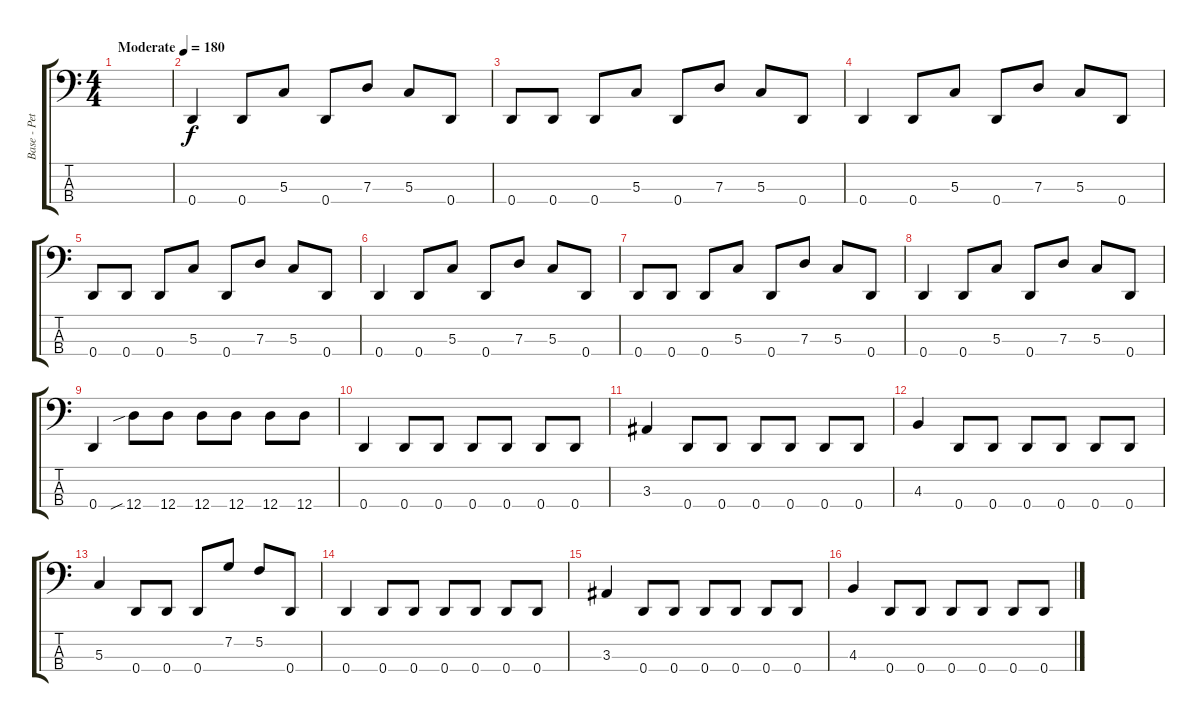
\track ("Base - Peter London" "Base - Pet") {instrument electricbassfinger}
\staff {score tabs}
\tuning (F2 C2 G1 D1) {hide}
\ts (4 4)
\tempo (180 "Moderate")
\clef f4
\ks c
|
0.4.4 0.4.8 5.3.8 0.4.8 7.3.8 5.3.8 0.4.8 |
0.4.8 0.4.8 0.4.8 5.3.8 0.4.8 7.3.8 5.3.8 0.4.8 |
0.4.4 0.4.8 5.3.8 0.4.8 7.3.8 5.3.8 0.4.8 |
0.4.8 0.4.8 0.4.8 5.3.8 0.4.8 7.3.8 5.3.8 0.4.8 |
0.4.4 0.4.8 5.3.8 0.4.8 7.3.8 5.3.8 0.4.8 |
0.4.8 0.4.8 0.4.8 5.3.8 0.4.8 7.3.8 5.3.8 0.4.8 |
0.4.4 0.4.8 5.3.8 0.4.8 7.3.8 5.3.8 0.4.8 |
0.4.4 12.4{sib}.8 12.4.8 12.4.8 12.4.8 12.4.8 12.4.8 |
0.4.4 0.4.8 0.4.8 0.4.8 0.4.8 0.4.8 0.4.8 |
3.3.4 0.4.8 0.4.8 0.4.8 0.4.8 0.4.8 0.4.8 |
4.3.4 0.4.8 0.4.8 0.4.8 0.4.8 0.4.8 0.4.8 |
5.3.4 0.4.8 0.4.8 0.4.8 7.2.8 5.2.8 0.4.8 |
0.4.4 0.4.8 0.4.8 0.4.8 0.4.8 0.4.8 0.4.8 |
3.3.4 0.4.8 0.4.8 0.4.8 0.4.8 0.4.8 0.4.8 |
4.3.4 0.4.8 0.4.8 0.4.8 0.4.8 0.4.8 0.4.8
